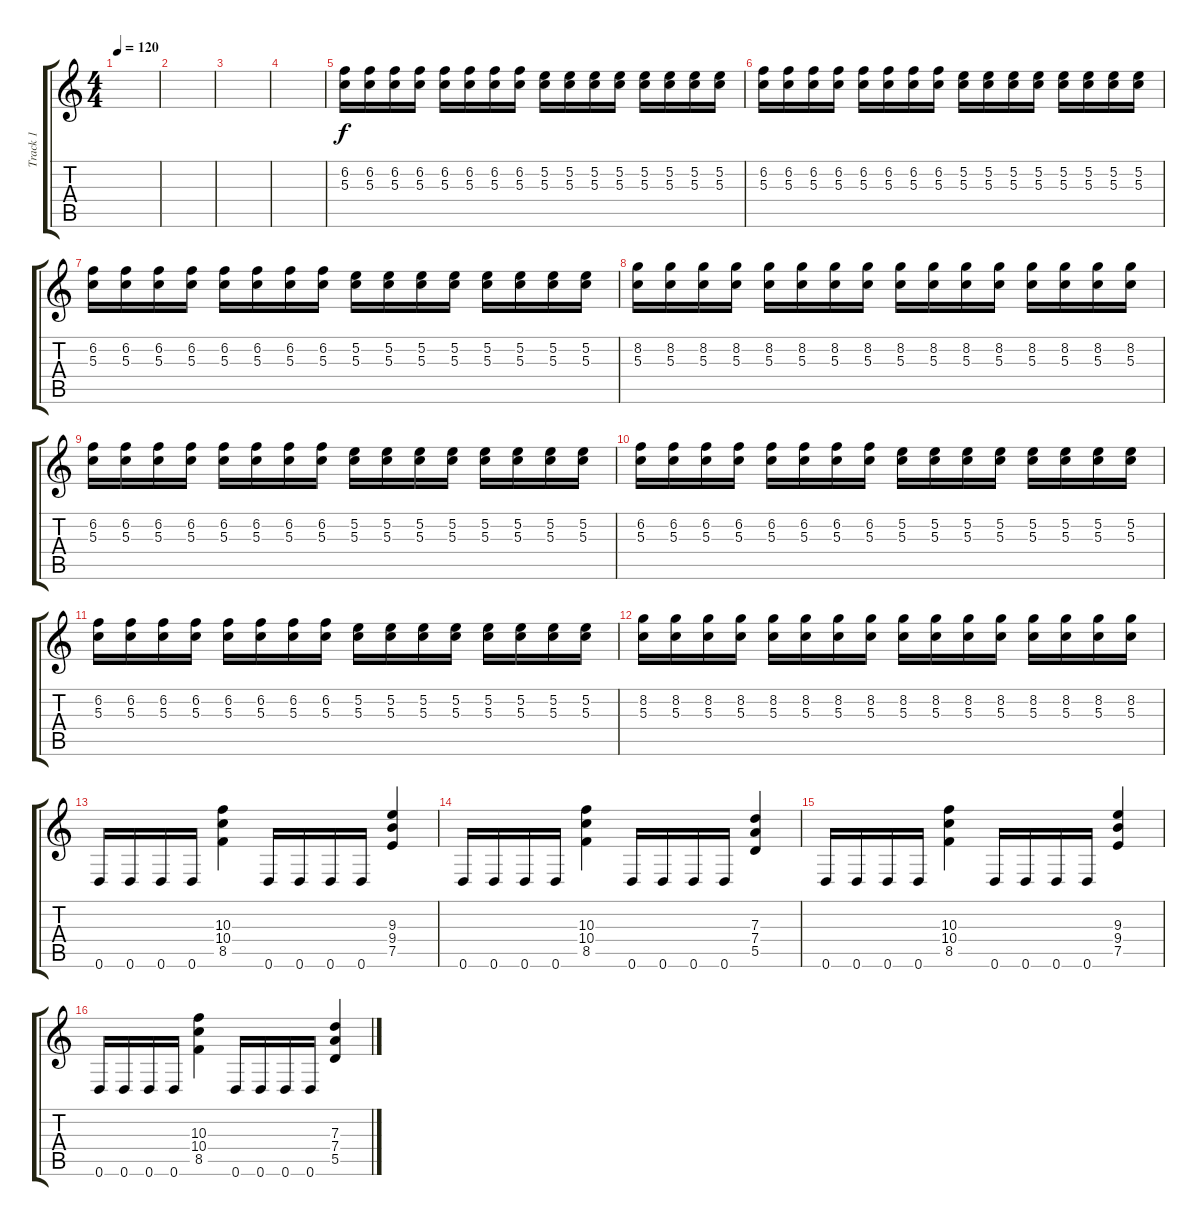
\track ("Track 1" "Track 1") {instrument distortionguitar}
\staff {score tabs}
\tuning (E4 B3 G3 D3 A2 D2) {hide}
\ts (4 4)
\tempo 120
\clef g2
\ks c
|
|
|
|
(6.2 5.3).16 (6.2 5.3).16 (6.2 5.3).16 (6.2 5.3).16 (6.2 5.3).16 (6.2 5.3).16 (6.2 5.3).16 (6.2 5.3).16 (5.2 5.3).16 (5.2 5.3).16 (5.2 5.3).16 (5.2 5.3).16 (5.2 5.3).16 (5.2 5.3).16 (5.2 5.3).16 (5.2 5.3).16 |
(6.2 5.3).16 (6.2 5.3).16 (6.2 5.3).16 (6.2 5.3).16 (6.2 5.3).16 (6.2 5.3).16 (6.2 5.3).16 (6.2 5.3).16 (5.2 5.3).16 (5.2 5.3).16 (5.2 5.3).16 (5.2 5.3).16 (5.2 5.3).16 (5.2 5.3).16 (5.2 5.3).16 (5.2 5.3).16 |
(6.2 5.3).16 (6.2 5.3).16 (6.2 5.3).16 (6.2 5.3).16 (6.2 5.3).16 (6.2 5.3).16 (6.2 5.3).16 (6.2 5.3).16 (5.2 5.3).16 (5.2 5.3).16 (5.2 5.3).16 (5.2 5.3).16 (5.2 5.3).16 (5.2 5.3).16 (5.2 5.3).16 (5.2 5.3).16 |
(8.2 5.3).16 (8.2 5.3).16 (8.2 5.3).16 (8.2 5.3).16 (8.2 5.3).16 (8.2 5.3).16 (8.2 5.3).16 (8.2 5.3).16 (8.2 5.3).16 (8.2 5.3).16 (8.2 5.3).16 (8.2 5.3).16 (8.2 5.3).16 (8.2 5.3).16 (8.2 5.3).16 (8.2 5.3).16 |
(6.2 5.3).16 (6.2 5.3).16 (6.2 5.3).16 (6.2 5.3).16 (6.2 5.3).16 (6.2 5.3).16 (6.2 5.3).16 (6.2 5.3).16 (5.2 5.3).16 (5.2 5.3).16 (5.2 5.3).16 (5.2 5.3).16 (5.2 5.3).16 (5.2 5.3).16 (5.2 5.3).16 (5.2 5.3).16 |
(6.2 5.3).16 (6.2 5.3).16 (6.2 5.3).16 (6.2 5.3).16 (6.2 5.3).16 (6.2 5.3).16 (6.2 5.3).16 (6.2 5.3).16 (5.2 5.3).16 (5.2 5.3).16 (5.2 5.3).16 (5.2 5.3).16 (5.2 5.3).16 (5.2 5.3).16 (5.2 5.3).16 (5.2 5.3).16 |
(6.2 5.3).16 (6.2 5.3).16 (6.2 5.3).16 (6.2 5.3).16 (6.2 5.3).16 (6.2 5.3).16 (6.2 5.3).16 (6.2 5.3).16 (5.2 5.3).16 (5.2 5.3).16 (5.2 5.3).16 (5.2 5.3).16 (5.2 5.3).16 (5.2 5.3).16 (5.2 5.3).16 (5.2 5.3).16 |
(8.2 5.3).16 (8.2 5.3).16 (8.2 5.3).16 (8.2 5.3).16 (8.2 5.3).16 (8.2 5.3).16 (8.2 5.3).16 (8.2 5.3).16 (8.2 5.3).16 (8.2 5.3).16 (8.2 5.3).16 (8.2 5.3).16 (8.2 5.3).16 (8.2 5.3).16 (8.2 5.3).16 (8.2 5.3).16 |
0.6.16 0.6.16 0.6.16 0.6.16 (10.3 10.4 8.5).4 0.6.16 0.6.16 0.6.16 0.6.16 (9.3 9.4 7.5).4 |
0.6.16 0.6.16 0.6.16 0.6.16 (10.3 10.4 8.5).4 0.6.16 0.6.16 0.6.16 0.6.16 (7.3 7.4 5.5).4 |
0.6.16 0.6.16 0.6.16 0.6.16 (10.3 10.4 8.5).4 0.6.16 0.6.16 0.6.16 0.6.16 (9.3 9.4 7.5).4 |
0.6.16 0.6.16 0.6.16 0.6.16 (10.3 10.4 8.5).4 0.6.16 0.6.16 0.6.16 0.6.16 (7.3 7.4 5.5).4
